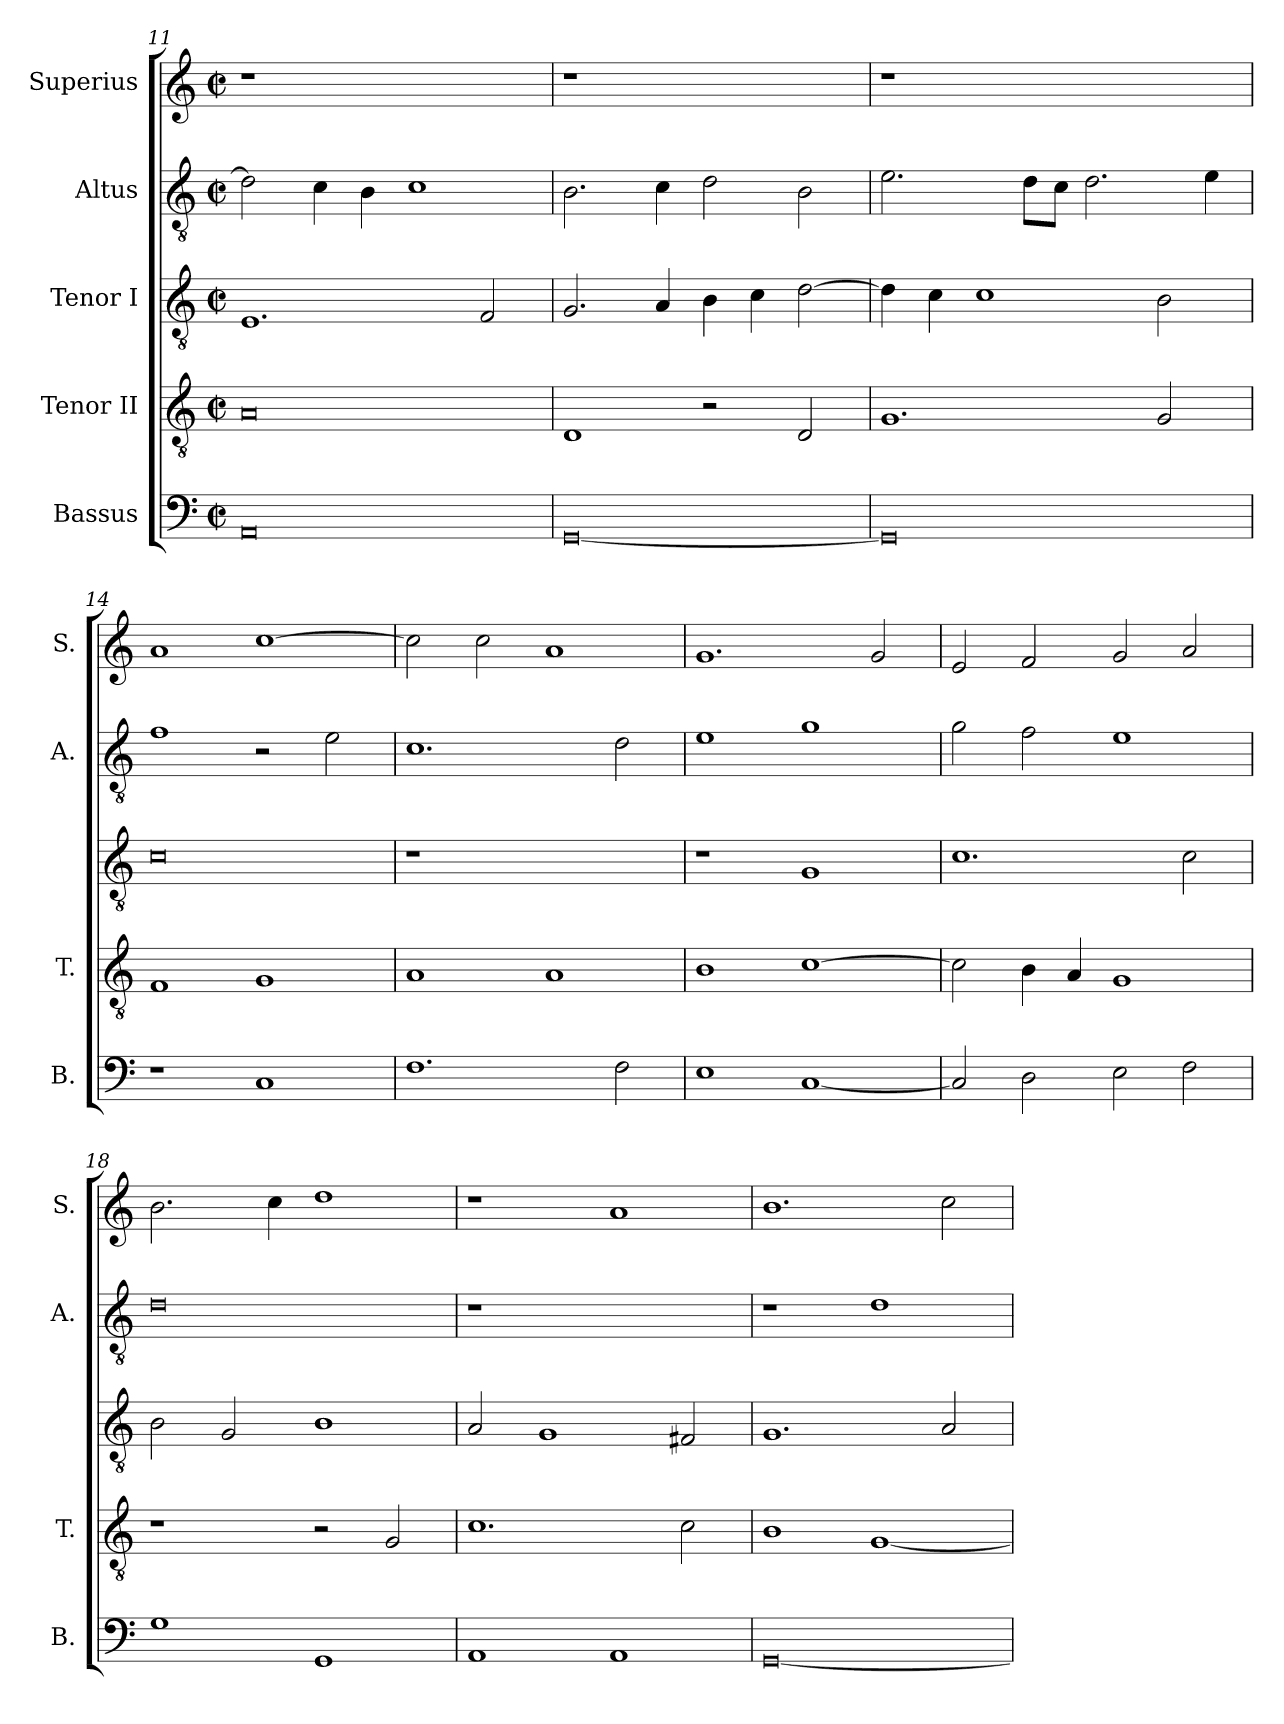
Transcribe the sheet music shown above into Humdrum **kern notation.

**kern	**kern	**kern	**kern	**kern
*part5	*part4	*part3	*part2	*part1
*staff5	*staff4	*staff3	*staff2	*staff1
*I"Bassus	*I"Tenor II	*I"Tenor I	*I"Altus	*I"Superius
*I'B.	*I'T.	*	*I'A.	*I'S.
!!LO:PB:g=z
*clefF4	*clefGv2	*clefGv2	*clefGv2	*clefG2
*	*ITrd7c12	*ITrd7c12	*ITrd7c12	*
*k[]	*k[]	*k[]	*k[]	*k[]
*C:	*C:	*C:	*C:	*C:
*M2/2	*M2/2	*M2/2	*M2/2	*M2/2
*met(c|)	*met(c|)	*met(c|)	*met(c|)	*met(c|)
=11	=11	=11	=11	=11
!	!	!	!	!LO:N:vis=1
0AAi	0AAi	1.EEi	2Di\]	1r
.	.	.	4Ci\	.
.	.	.	4BBi\	.
.	.	.	1Ci	1ryy
.	.	2FFi/	.	.
=12	=12	=12	=12	=12
!	!	!	!	!LO:N:vis=1
[<0GGi	1DDi	2.GGi/	2.BBi\	1r
.	.	4AAi/	4Ci\	.
.	2r	4BBi\	2Di\	1ryy
.	.	4Ci\	.	.
.	2DDi/	[>2Di\	2BBi\	.
=13	=13	=13	=13	=13
!	!	!	!	!LO:N:vis=1
0GGi]	1.GGi	4Di\]	2.Ei\	1r
.	.	4Ci\	.	.
.	.	1Ci	.	.
.	.	.	8Di\L	.
.	.	.	8Ci\J	.
.	.	.	2.Di\	1ryy
.	2GGi/	2BBi\	.	.
.	.	.	4Ei\	.
=14	=14	=14	=14	=14
1r	1FFi	0Ci	1Fi	1ai
1Ci	1GGi	.	2r	[>1cci
.	.	.	2Ei\	.
=15	=15	=15	=15	=15
!	!	!LO:N:vis=1	!	!
1.Fi	1AAi	1r	1.Ci	2cci\]
.	.	.	.	2cci\
.	1AAi	1ryy	.	1ai
2Fi\	.	.	2Di\	.
!!LO:LB:g=z
=16	=16	=16	=16	=16
1Ei	1BBi	1r	1Ei	1.gi
[<1Ci	[>1Ci	1GGi	1Gi	.
.	.	.	.	2gi/
=17	=17	=17	=17	=17
2Ci/]	2Ci\]	1.Ci	2Gi\	2ei/
2Di\	4BBi\	.	2Fi\	2fi/
.	4AAi/	.	.	.
2Ei\	1GGi	.	1Ei	2gi/
2Fi\	.	2Ci\	.	2ai/
=18	=18	=18	=18	=18
1Gi	1r	2BBi\	0Di	2.bi\
.	.	2GGi/	.	.
.	.	.	.	4cci\
1GGi	2r	1BBi	.	1ddi
.	2GGi/	.	.	.
=19	=19	=19	=19	=19
!	!	!	!LO:N:vis=1	!
1AAi	1.Ci	2AAi/	1r	1r
.	.	1GGi	.	.
1AAi	.	.	1ryy	1ai
.	2Ci\	2FF#Xi/	.	.
=20	=20	=20	=20	=20
[<0GGi	1BBi	1.GGi	1r	1.bi
.	[<1GGi	.	1Di	.
.	.	2AAi/	.	2cci\
=	=	=	=	=
*-	*-	*-	*-	*-
